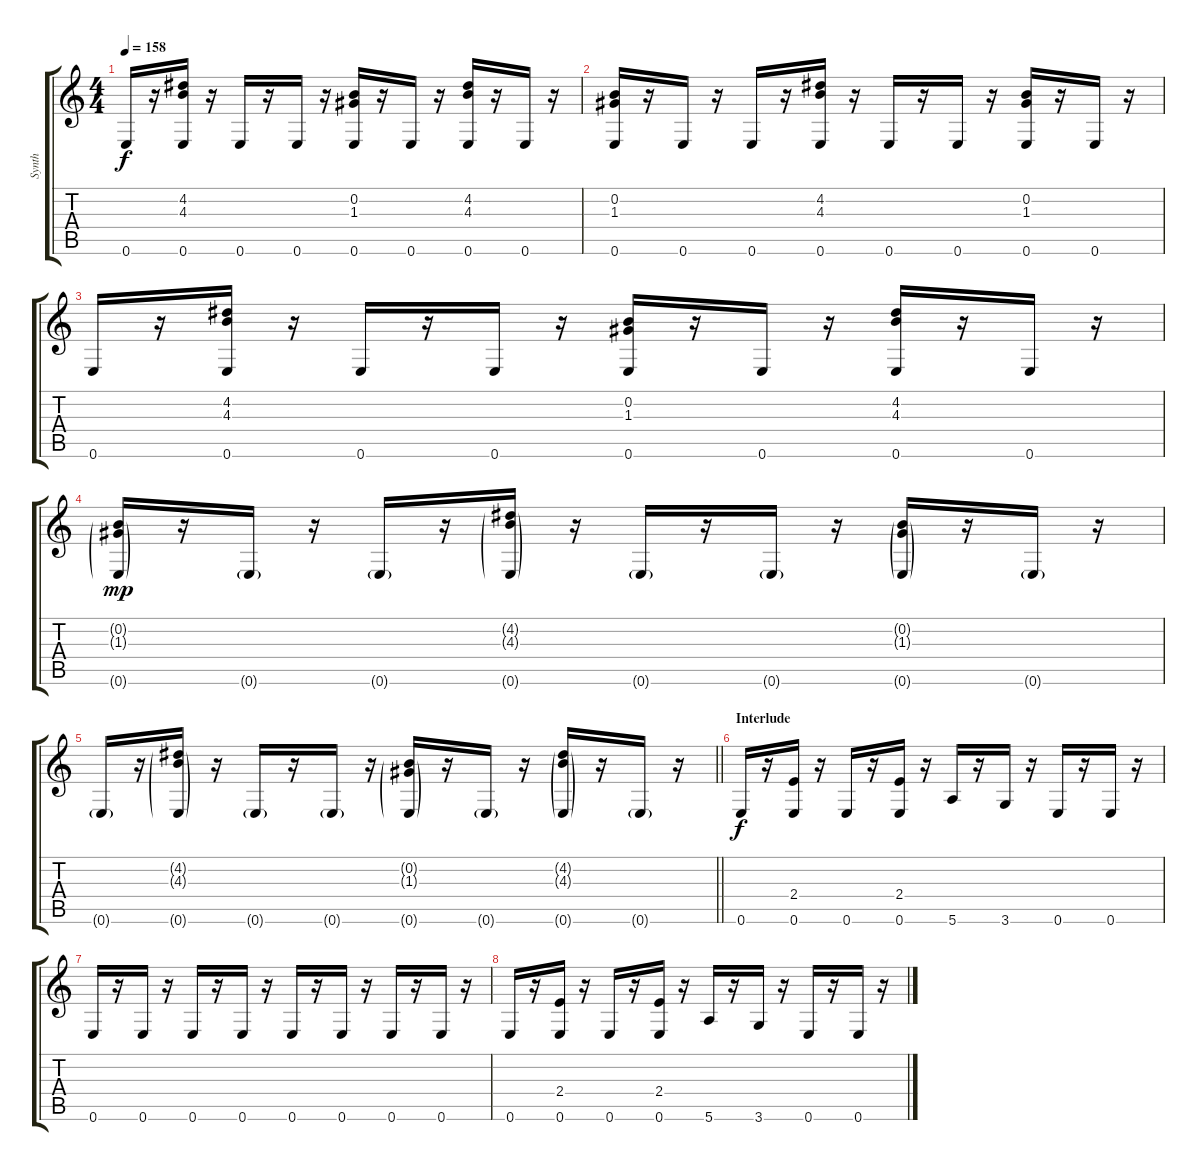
\track ("Synth" "Synth") {instrument synthbass1}
\staff {score tabs}
\tuning (E4 B3 G3 D3 A2 E2) {hide}
\ts (4 4)
\tempo 158
\clef g2
\ks c
0.6.16{dy f} r.16 (4.2 4.3 0.6).16 r.16 0.6.16 r.16 0.6.16 r.16 (0.2 1.3 0.6).16 r.16 0.6.16 r.16 (4.2 4.3 0.6).16 r.16 0.6.16 r.16 |
(0.2 1.3 0.6).16 r.16 0.6.16 r.16 0.6.16 r.16 (4.2 4.3 0.6).16 r.16 0.6.16 r.16 0.6.16 r.16 (0.2 1.3 0.6).16 r.16 0.6.16 r.16 |
0.6.16 r.16 (4.2 4.3 0.6).16 r.16 0.6.16 r.16 0.6.16 r.16 (0.2 1.3 0.6).16 r.16 0.6.16 r.16 (4.2 4.3 0.6).16 r.16 0.6.16 r.16 |
(0.2{g} 1.3{g} 0.6{g}).16{dy mp} r.16 0.6{g}.16 r.16 0.6{g}.16 r.16 (4.2{g} 4.3{g} 0.6{g}).16 r.16 0.6{g}.16 r.16 0.6{g}.16 r.16 (0.2{g} 1.3{g} 0.6{g}).16 r.16 0.6{g}.16 r.16 |
\barLineRight lightlight
0.6{g}.16 r.16 (4.2{g} 4.3{g} 0.6{g}).16 r.16 0.6{g}.16 r.16 0.6{g}.16 r.16 (0.2{g} 1.3{g} 0.6{g}).16 r.16 0.6{g}.16 r.16 (4.2{g} 4.3{g} 0.6{g}).16 r.16 0.6{g}.16 r.16 |
\section ("" "Interlude")
0.6.16{dy f} r.16 (2.4 0.6).16 r.16 0.6.16 r.16 (2.4 0.6).16 r.16 5.6.16 r.16 3.6.16 r.16 0.6.16 r.16 0.6.16 r.16 |
0.6.16 r.16 0.6.16 r.16 0.6.16 r.16 0.6.16 r.16 0.6.16 r.16 0.6.16 r.16 0.6.16 r.16 0.6.16 r.16 |
0.6.16 r.16 (2.4 0.6).16 r.16 0.6.16 r.16 (2.4 0.6).16 r.16 5.6.16 r.16 3.6.16 r.16 0.6.16 r.16 0.6.16 r.16
